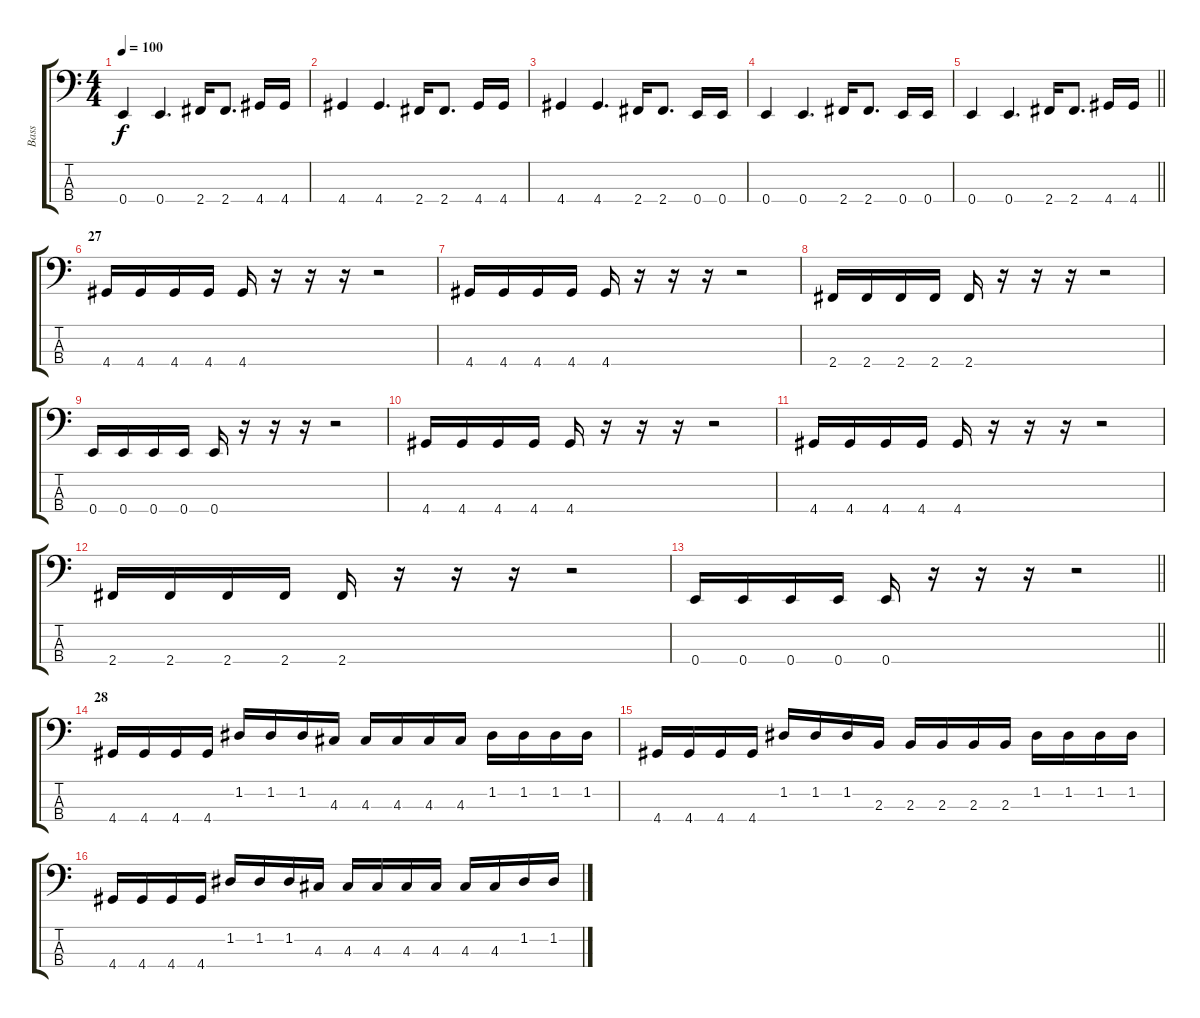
\track ("Bass" "Bass") {instrument electricbassfinger}
\staff {score tabs}
\tuning (G2 D2 A1 E1) {hide}
\ts (4 4)
\tempo 100
\clef f4
\ks c
0.4.4{dy f} 0.4.4{d} 2.4.16 2.4.8{d} 4.4.16 4.4.16 |
4.4.4 4.4.4{d} 2.4.16 2.4.8{d} 4.4.16 4.4.16 |
4.4.4 4.4.4{d} 2.4.16 2.4.8{d} 0.4.16 0.4.16 |
0.4.4 0.4.4{d} 2.4.16 2.4.8{d} 0.4.16 0.4.16 |
\barLineRight lightlight
0.4.4 0.4.4{d} 2.4.16 2.4.8{d} 4.4.16 4.4.16 |
\section ("" "27")
4.4.16 4.4.16 4.4.16 4.4.16 4.4.16 r.16 r.16 r.16 r.2 |
4.4.16 4.4.16 4.4.16 4.4.16 4.4.16 r.16 r.16 r.16 r.2 |
2.4.16 2.4.16 2.4.16 2.4.16 2.4.16 r.16 r.16 r.16 r.2 |
0.4.16 0.4.16 0.4.16 0.4.16 0.4.16 r.16 r.16 r.16 r.2 |
4.4.16 4.4.16 4.4.16 4.4.16 4.4.16 r.16 r.16 r.16 r.2 |
4.4.16 4.4.16 4.4.16 4.4.16 4.4.16 r.16 r.16 r.16 r.2 |
2.4.16 2.4.16 2.4.16 2.4.16 2.4.16 r.16 r.16 r.16 r.2 |
\barLineRight lightlight
0.4.16 0.4.16 0.4.16 0.4.16 0.4.16 r.16 r.16 r.16 r.2 |
\section ("" "28")
4.4.16 4.4.16 4.4.16 4.4.16 1.2.16 1.2.16 1.2.16 4.3.16 4.3.16 4.3.16 4.3.16 4.3.16 1.2.16 1.2.16 1.2.16 1.2.16 |
4.4.16 4.4.16 4.4.16 4.4.16 1.2.16 1.2.16 1.2.16 2.3.16 2.3.16 2.3.16 2.3.16 2.3.16 1.2.16 1.2.16 1.2.16 1.2.16 |
4.4.16 4.4.16 4.4.16 4.4.16 1.2.16 1.2.16 1.2.16 4.3.16 4.3.16 4.3.16 4.3.16 4.3.16 4.3.16 4.3.16 1.2.16 1.2.16
